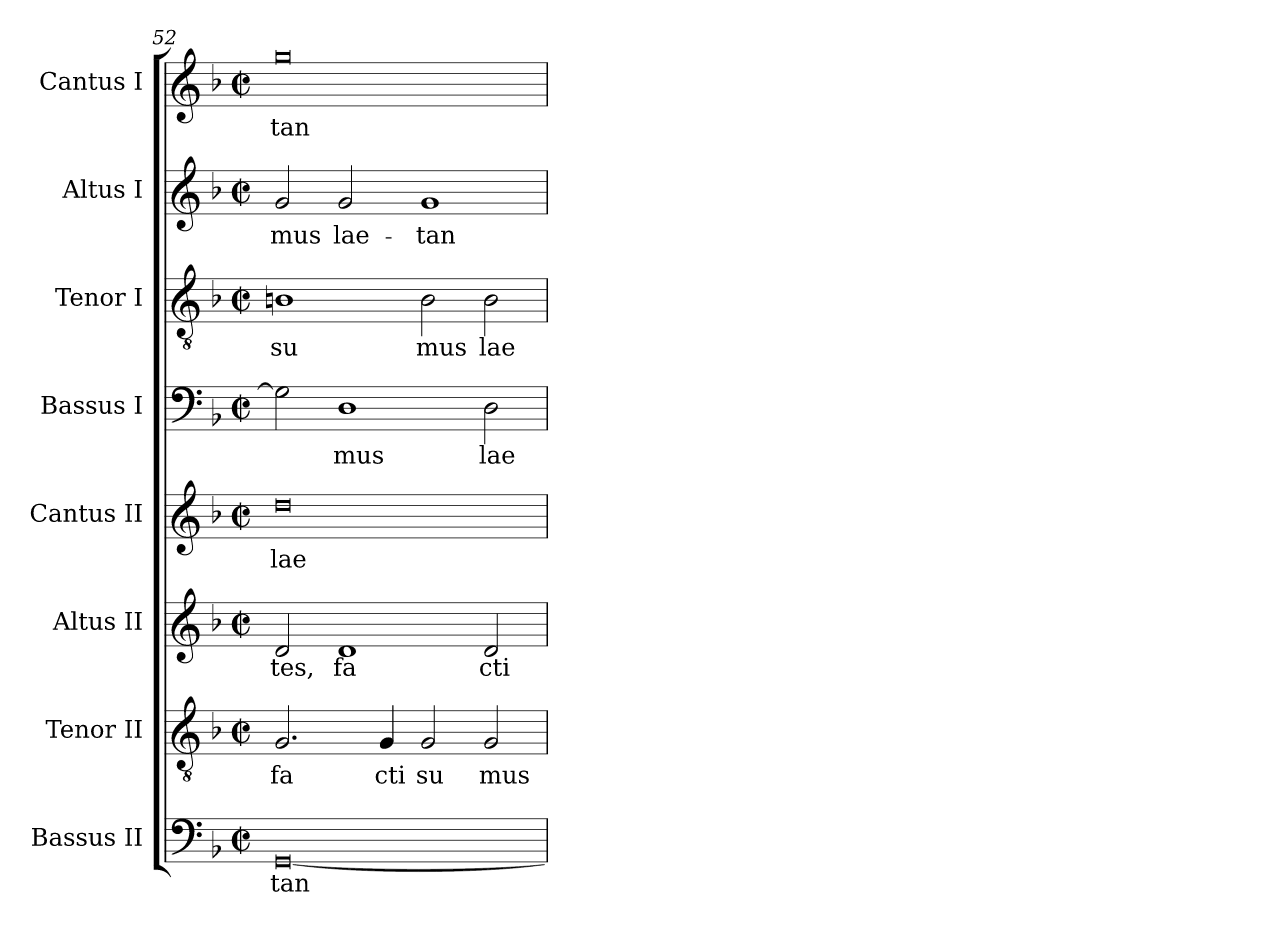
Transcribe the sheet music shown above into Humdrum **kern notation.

**kern	**text	**kern	**text	**kern	**text	**kern	**text	**kern	**text	**kern	**text	**kern	**text	**kern	**text
*part8	*part8	*part7	*part7	*part6	*part6	*part5	*part5	*part4	*part4	*part3	*part3	*part2	*part2	*part1	*part1
*staff8	*staff8	*staff7	*staff7	*staff6	*staff6	*staff5	*staff5	*staff4	*staff4	*staff3	*staff3	*staff2	*staff2	*staff1	*staff1
*I"Bassus II	*	*I"Tenor II	*	*I"Altus II	*	*I"Cantus II	*	*I"Bassus I	*	*I"Tenor I	*	*I"Altus I	*	*I"Cantus I	*
*I'Bassus II	*	*I'Tenor II	*	*I'Altus II	*	*I'Cantus II	*	*I'Bassus I	*	*I'Tenor I	*	*I'Altus I	*	*I'Cantus I	*
*clefF4	*	*clefGv2	*	*clefG2	*	*clefG2	*	*clefF4	*	*clefGv2	*	*clefG2	*	*clefG2	*
*k[b-]	*	*k[b-]	*	*k[b-]	*	*k[b-]	*	*k[b-]	*	*k[b-]	*	*k[b-]	*	*k[b-]	*
*F:	*	*F:	*	*F:	*	*F:	*	*F:	*	*F:	*	*F:	*	*F:	*
*M2/2	*	*M2/2	*	*M2/2	*	*M2/2	*	*M2/2	*	*M2/2	*	*M2/2	*	*M2/2	*
*met(c|)	*	*met(c|)	*	*met(c|)	*	*met(c|)	*	*met(c|)	*	*met(c|)	*	*met(c|)	*	*met(c|)	*
=52	=52	=52	=52	=52	=52	=52	=52	=52	=52	=52	=52	=52	=52	=52	=52
!	!LO:LY:b:cj	!	!LO:LY:b:cj	!	!LO:LY:b:cj	!	!LO:LY:b:cj	!	!LO:LY:b:cj	!	!LO:LY:b:cj	!	!LO:LY:b:cj	!	!LO:LY:b:cj
[<0GG	-tan-	2.G/	fa	2d/	tes,	0dd	lae	2G\]	.	1Bn	su	2g/	-mus	0gg	-tan-
!	!	!	!	!	!LO:LY:b:cj	!	!	!	!LO:LY:b:cj	!	!	!	!LO:LY:b:cj	!	!
.	.	.	.	1d	fa	.	.	1D	mus	.	.	2g/	lae-	.	.
!	!	!	!LO:LY:b:cj	!	!	!	!	!	!	!	!	!	!	!	!
.	.	4G/	cti	.	.	.	.	.	.	.	.	.	.	.	.
!	!	!	!LO:LY:b:cj	!	!	!	!	!	!	!	!LO:LY:b:cj	!	!LO:LY:b:cj	!	!
.	.	2G/	su	.	.	.	.	.	.	2B\	mus	1g	-tan-	.	.
!	!	!	!LO:LY:b:cj	!	!LO:LY:b:cj	!	!	!	!LO:LY:b:cj	!	!LO:LY:b:cj	!	!	!	!
.	.	2G/	mus	2d/	cti	.	.	2D\	lae	2B\	lae	.	.	.	.
=	=	=	=	=	=	=	=	=	=	=	=	=	=	=	=
*-	*-	*-	*-	*-	*-	*-	*-	*-	*-	*-	*-	*-	*-	*-	*-
